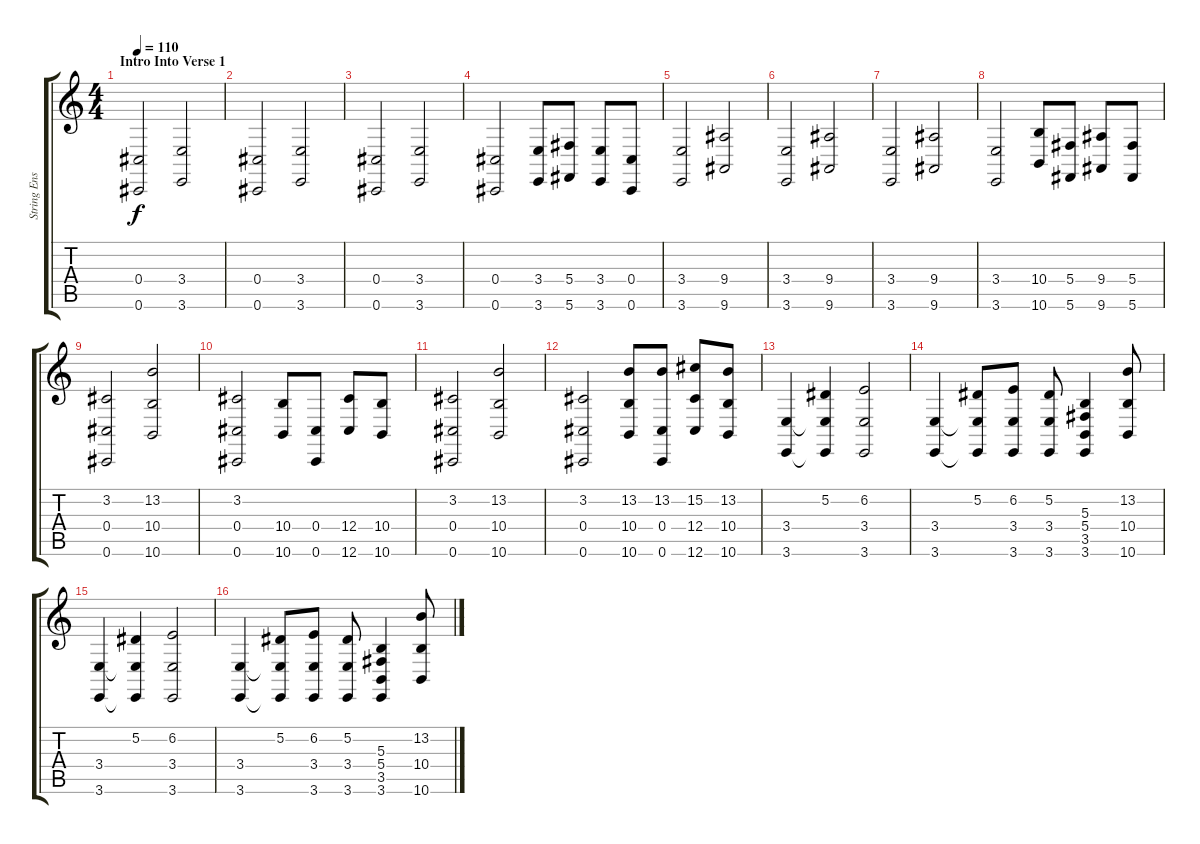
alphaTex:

\track ("String Ensemble 1" "String Ens") {instrument stringensemble1}
\staff {score tabs}
\tuning (Eb4 Bb3 Gb3 Db3 Ab2 Db2) {hide}
\ts (4 4)
\section ("" "Intro Into Verse 1")
\tempo 110
\clef g2
\ks c
(0.4 0.6).2{dy f volume 13 instrument stringensemble1} (3.4 3.6).2 |
(0.4 0.6).2 (3.4 3.6).2 |
(0.4 0.6).2 (3.4 3.6).2 |
(0.4 0.6).2 (3.4 3.6).8 (5.4 5.6).8 (3.4 3.6).8 (0.4 0.6).8 |
(3.4 3.6).2 (9.4 9.6).2 |
(3.4 3.6).2 (9.4 9.6).2 |
(3.4 3.6).2 (9.4 9.6).2 |
(3.4 3.6).2 (10.4 10.6).8 (5.4 5.6).8 (9.4 9.6).8 (5.4 5.6).8 |
(3.2 0.4 0.6).2 (13.2 10.4 10.6).2 |
(3.2 0.4 0.6).2 (10.4 10.6).8 (0.4 0.6).8 (12.4 12.6).8 (10.4 10.6).8 |
(3.2 0.4 0.6).2 (13.2 10.4 10.6).2 |
(3.2 0.4 0.6).2 (13.2 10.4 10.6).8 (13.2 0.4 0.6).8 (15.2 12.4 12.6).8 (13.2 10.4 10.6).8 |
(3.4 3.6).4 (5.2 3.4{t} 3.6{t}).4 (6.2 3.4 3.6).2 |
(3.4 3.6).4 (5.2 3.4{t} 3.6{t}).8 (6.2 3.4 3.6).8 (5.2 3.4 3.6).8 (5.3 5.4 3.5 3.6).4 (13.2 10.4 10.6).8 |
(3.4 3.6).4 (5.2 3.4{t} 3.6{t}).4 (6.2 3.4 3.6).2 |
(3.4 3.6).4 (5.2 3.4{t} 3.6{t}).8 (6.2 3.4 3.6).8 (5.2 3.4 3.6).8 (5.3 5.4 3.5 3.6).4 (13.2 10.4 10.6).8
